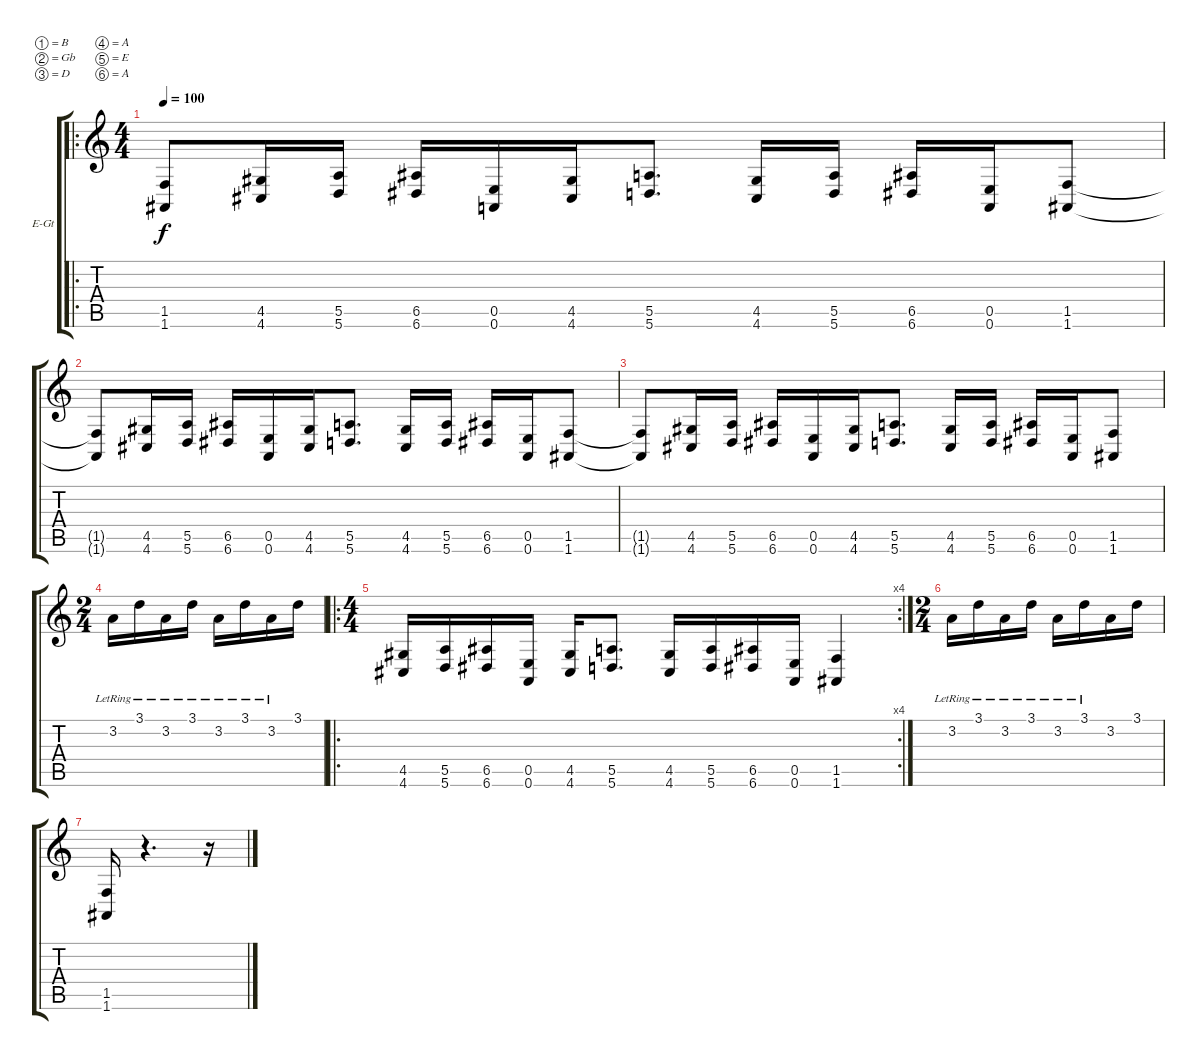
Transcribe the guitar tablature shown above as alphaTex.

\defaultSystemsLayout 4
\bracketExtendMode groupsimilarinstruments
\firstSystemTrackNameOrientation horizontal
\otherSystemsTrackNameOrientation horizontal
\track ("Electric Guitar" "E-Gt") {instrument distortionguitar}
\staff {score tabs}
\tuning (B3 Gb3 D3 A2 E2 A1)
\ro
\ts (4 4)
\tempo 100
\clef g2
\ks c
(1.5{t} 1.6{t}).8{dy f} (4.6 4.5).16 (5.6 5.5).16 (6.6 6.5).16 (0.6 0.5).16 (4.6 4.5).16 (5.6 5.5).8{d} (4.6 4.5).16 (5.6 5.5).16 (6.6 6.5).16 (0.6 0.5).16 (1.6 1.5).8 |
(1.5{t} 1.6{t}).8 (4.6 4.5).16 (5.6 5.5).16 (6.6 6.5).16 (0.6 0.5).16 (4.6 4.5).16 (5.6 5.5).8{d} (4.6 4.5).16 (5.6 5.5).16 (6.6 6.5).16 (0.6 0.5).16 (1.6 1.5).8 |
(1.5{t} 1.6{t}).8 (4.6 4.5).16 (5.6 5.5).16 (6.6 6.5).16 (0.6 0.5).16 (4.6 4.5).16 (5.6 5.5).8{d} (4.6 4.5).16 (5.6 5.5).16 (6.6 6.5).16 (0.6 0.5).16 (1.6 1.5).8 |
\ts (2 4)
3.2{lr}.16 3.1{lr}.16 3.2{lr}.16 3.1{lr}.16 3.2{lr}.16 3.1{lr}.16 3.2{lr}.16 3.1.16 |
\ro
\rc 4
\ts (4 4)
(4.6 4.5).16 (5.6 5.5).16 (6.6 6.5).16 (0.6 0.5).16 (4.6 4.5).16 (5.6 5.5).8{d} (4.6 4.5).16 (5.6 5.5).16 (6.6 6.5).16 (0.6 0.5).16 (1.6 1.5).4 |
\ts (2 4)
3.2{lr}.16 3.1{lr}.16 3.2{lr}.16 3.1{lr}.16 3.2{lr}.16 3.1{lr}.16 3.2.16 3.1.16 |
(1.6 1.5).16 r.4{d} r.16
